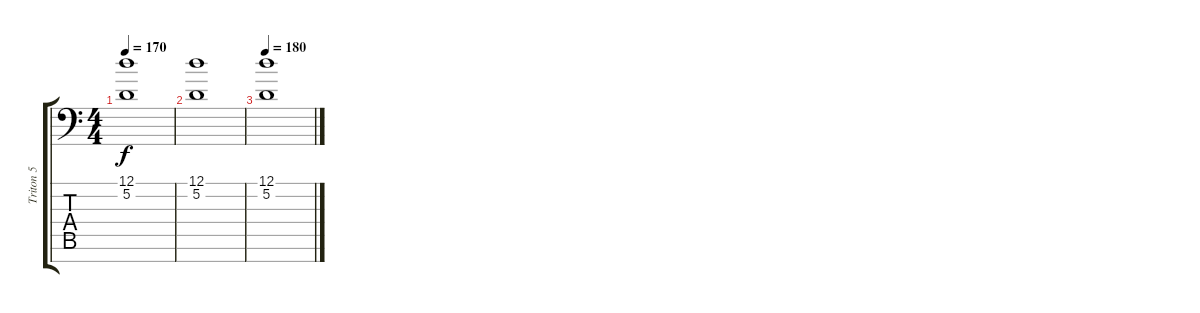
\track ("Triton 5" "Triton 5") {instrument tubularbells}
\staff {score tabs}
\tuning (D4 A3 F3 C3 G2 D2 A1) {hide}
\ts (4 4)
\tempo 170
\clef f4
\ks c
(12.1{t} 5.2{t}).1{dy f} |
(12.1 5.2).1 |
\tempo 180
(12.1 5.2).1
